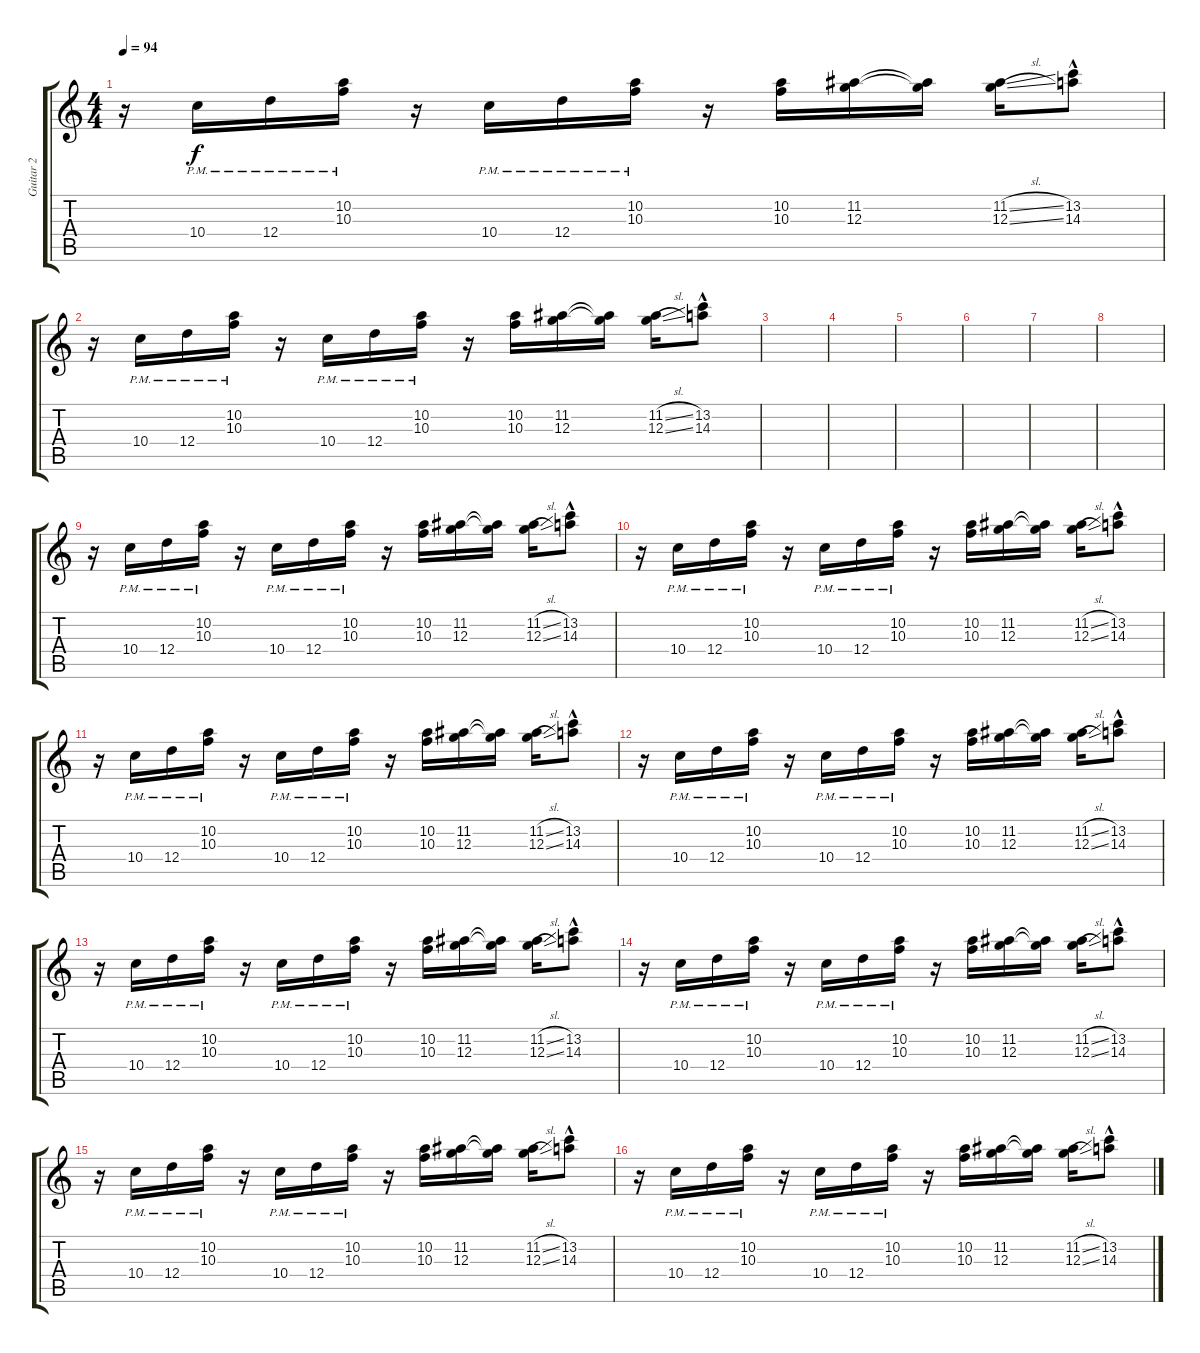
\track ("Guitar 2" "Guitar 2") {instrument electricguitarclean}
\staff {score tabs}
\tuning (E4 B3 G3 D3 A2 E2) {hide}
\ts (4 4)
\tempo 94
\clef g2
\ks c
r.16{dy f} 10.4{pm}.16 12.4{pm}.16 (10.2 10.3{pm}).16 r.16 10.4{pm}.16 12.4{pm}.16 (10.2 10.3{pm}).16 r.16 (10.2 10.3).16 (11.2 12.3).16 (11.2{t} 12.3{t}).16 (11.2{sl} 12.3{sl}).16 (13.2 14.3{hac}).8 |
r.16 10.4{pm}.16 12.4{pm}.16 (10.2 10.3{pm}).16 r.16 10.4{pm}.16 12.4{pm}.16 (10.2 10.3{pm}).16 r.16 (10.2 10.3).16 (11.2 12.3).16 (11.2{t} 12.3{t}).16 (11.2{sl} 12.3{sl}).16 (13.2 14.3{hac}).8 |
|
|
|
|
|
|
r.16 10.4{pm}.16 12.4{pm}.16 (10.2 10.3{pm}).16 r.16 10.4{pm}.16 12.4{pm}.16 (10.2 10.3{pm}).16 r.16 (10.2 10.3).16 (11.2 12.3).16 (11.2{t} 12.3{t}).16 (11.2{sl} 12.3{sl}).16 (13.2 14.3{hac}).8 |
r.16 10.4{pm}.16 12.4{pm}.16 (10.2 10.3{pm}).16 r.16 10.4{pm}.16 12.4{pm}.16 (10.2 10.3{pm}).16 r.16 (10.2 10.3).16 (11.2 12.3).16 (11.2{t} 12.3{t}).16 (11.2{sl} 12.3{sl}).16 (13.2 14.3{hac}).8 |
r.16 10.4{pm}.16 12.4{pm}.16 (10.2 10.3{pm}).16 r.16 10.4{pm}.16 12.4{pm}.16 (10.2 10.3{pm}).16 r.16 (10.2 10.3).16 (11.2 12.3).16 (11.2{t} 12.3{t}).16 (11.2{sl} 12.3{sl}).16 (13.2 14.3{hac}).8 |
r.16 10.4{pm}.16 12.4{pm}.16 (10.2 10.3{pm}).16 r.16 10.4{pm}.16 12.4{pm}.16 (10.2 10.3{pm}).16 r.16 (10.2 10.3).16 (11.2 12.3).16 (11.2{t} 12.3{t}).16 (11.2{sl} 12.3{sl}).16 (13.2 14.3{hac}).8 |
r.16 10.4{pm}.16 12.4{pm}.16 (10.2 10.3{pm}).16 r.16 10.4{pm}.16 12.4{pm}.16 (10.2 10.3{pm}).16 r.16 (10.2 10.3).16 (11.2 12.3).16 (11.2{t} 12.3{t}).16 (11.2{sl} 12.3{sl}).16 (13.2 14.3{hac}).8 |
r.16 10.4{pm}.16 12.4{pm}.16 (10.2 10.3{pm}).16 r.16 10.4{pm}.16 12.4{pm}.16 (10.2 10.3{pm}).16 r.16 (10.2 10.3).16 (11.2 12.3).16 (11.2{t} 12.3{t}).16 (11.2{sl} 12.3{sl}).16 (13.2 14.3{hac}).8 |
r.16 10.4{pm}.16 12.4{pm}.16 (10.2 10.3{pm}).16 r.16 10.4{pm}.16 12.4{pm}.16 (10.2 10.3{pm}).16 r.16 (10.2 10.3).16 (11.2 12.3).16 (11.2{t} 12.3{t}).16 (11.2{sl} 12.3{sl}).16 (13.2 14.3{hac}).8 |
r.16 10.4{pm}.16 12.4{pm}.16 (10.2 10.3{pm}).16 r.16 10.4{pm}.16 12.4{pm}.16 (10.2 10.3{pm}).16 r.16 (10.2 10.3).16 (11.2 12.3).16 (11.2{t} 12.3{t}).16 (11.2{sl} 12.3{sl}).16 (13.2 14.3{hac}).8
